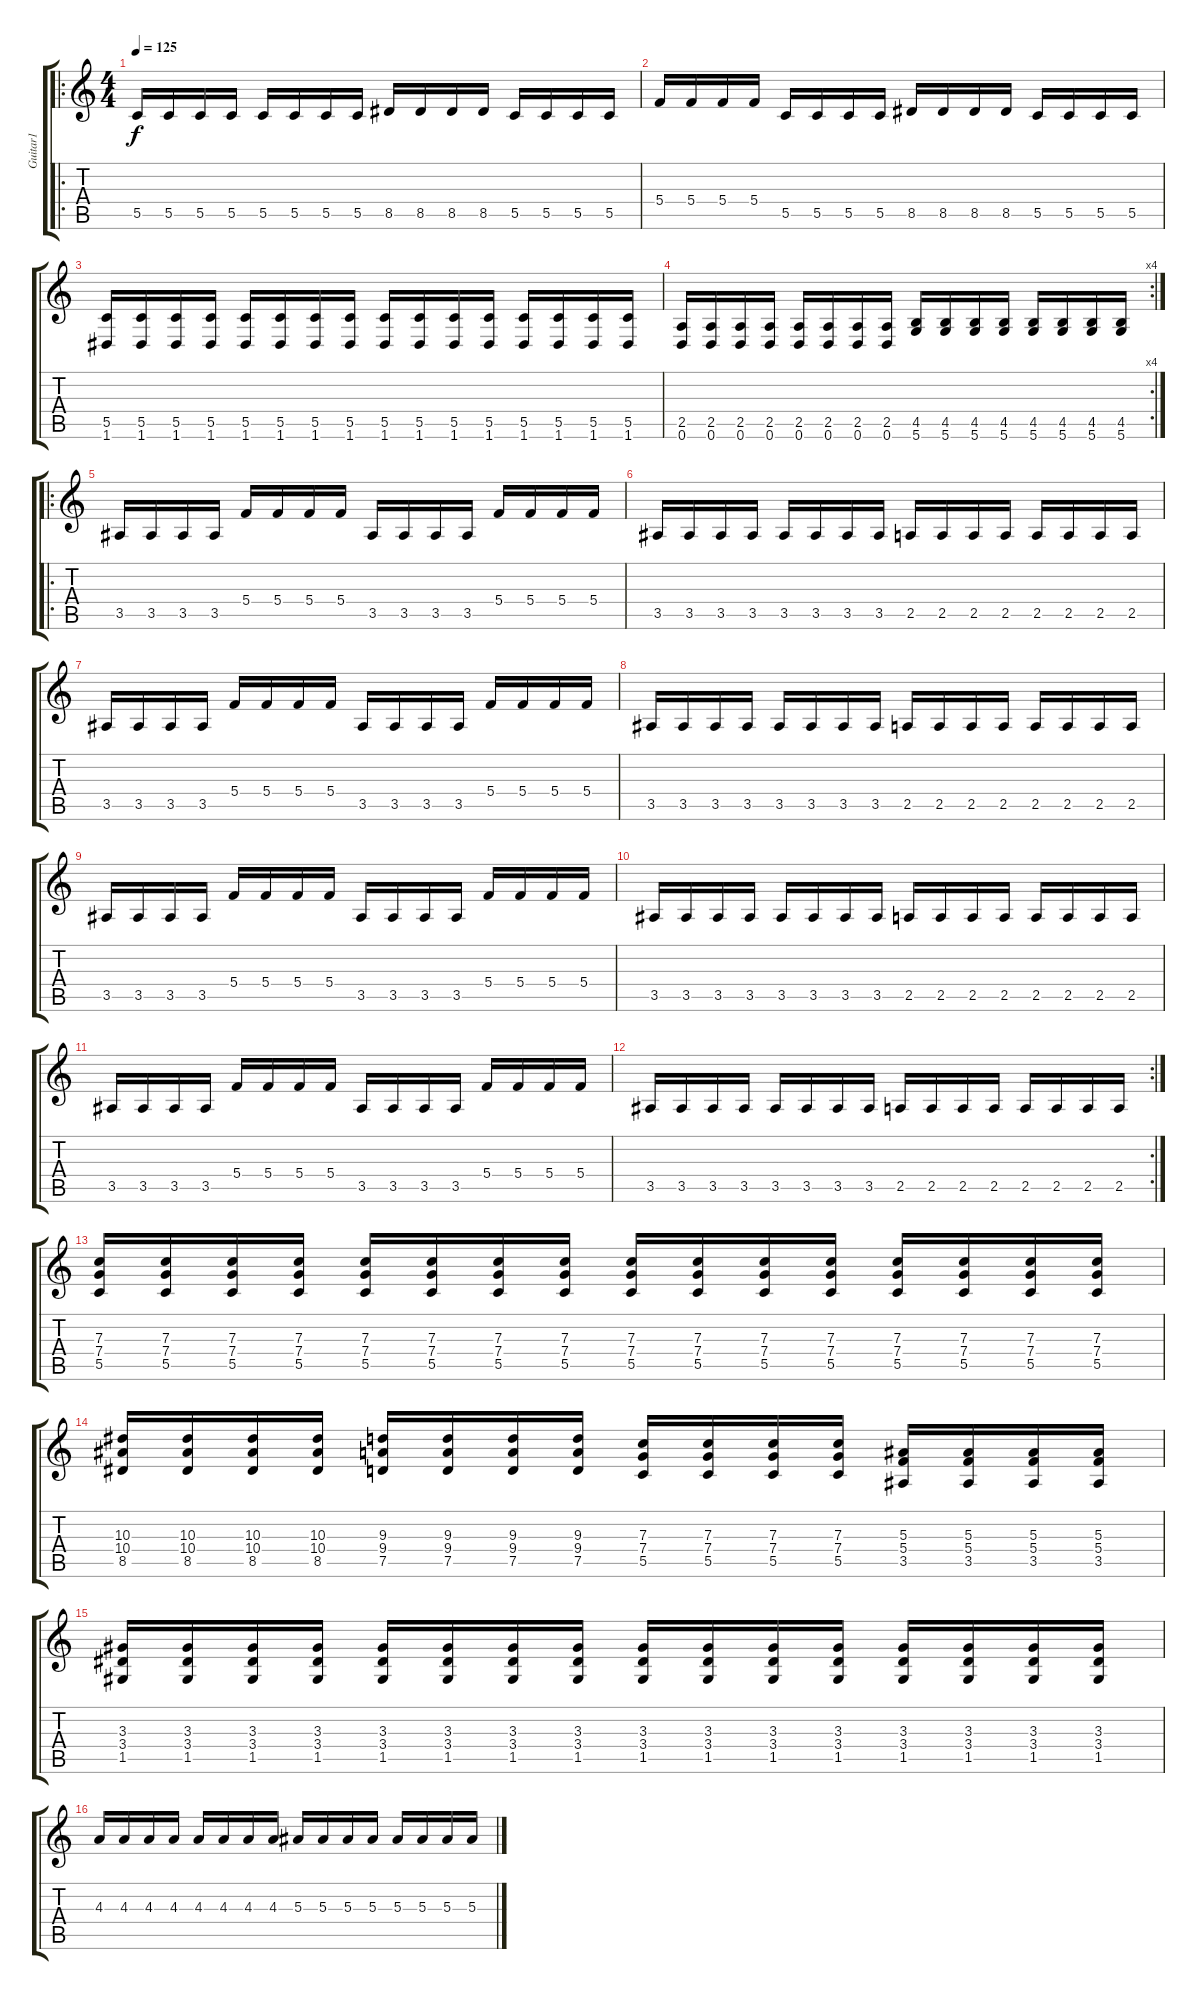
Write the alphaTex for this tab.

\track ("Guitar1" "Guitar1") {instrument distortionguitar}
\staff {score tabs}
\tuning (D4 A3 F3 C3 G2 D2) {hide}
\ro
\ts (4 4)
\tempo 125
\clef g2
\ks c
5.5.16{dy f} 5.5.16 5.5.16 5.5.16 5.5.16 5.5.16 5.5.16 5.5.16 8.5.16 8.5.16 8.5.16 8.5.16 5.5.16 5.5.16 5.5.16 5.5.16 |
5.4.16 5.4.16 5.4.16 5.4.16 5.5.16 5.5.16 5.5.16 5.5.16 8.5.16 8.5.16 8.5.16 8.5.16 5.5.16 5.5.16 5.5.16 5.5.16 |
(5.5 1.6).16 (5.5 1.6).16 (5.5 1.6).16 (5.5 1.6).16 (5.5 1.6).16 (5.5 1.6).16 (5.5 1.6).16 (5.5 1.6).16 (5.5 1.6).16 (5.5 1.6).16 (5.5 1.6).16 (5.5 1.6).16 (5.5 1.6).16 (5.5 1.6).16 (5.5 1.6).16 (5.5 1.6).16 |
\rc 4
(2.5 0.6).16 (2.5 0.6).16 (2.5 0.6).16 (2.5 0.6).16 (2.5 0.6).16 (2.5 0.6).16 (2.5 0.6).16 (2.5 0.6).16 (4.5 5.6).16 (4.5 5.6).16 (4.5 5.6).16 (4.5 5.6).16 (4.5 5.6).16 (4.5 5.6).16 (4.5 5.6).16 (4.5 5.6).16 |
\ro
3.5.16 3.5.16 3.5.16 3.5.16 5.4.16 5.4.16 5.4.16 5.4.16 3.5.16 3.5.16 3.5.16 3.5.16 5.4.16 5.4.16 5.4.16 5.4.16 |
3.5.16 3.5.16 3.5.16 3.5.16 3.5.16 3.5.16 3.5.16 3.5.16 2.5.16 2.5.16 2.5.16 2.5.16 2.5.16 2.5.16 2.5.16 2.5.16 |
3.5.16 3.5.16 3.5.16 3.5.16 5.4.16 5.4.16 5.4.16 5.4.16 3.5.16 3.5.16 3.5.16 3.5.16 5.4.16 5.4.16 5.4.16 5.4.16 |
3.5.16 3.5.16 3.5.16 3.5.16 3.5.16 3.5.16 3.5.16 3.5.16 2.5.16 2.5.16 2.5.16 2.5.16 2.5.16 2.5.16 2.5.16 2.5.16 |
3.5.16 3.5.16 3.5.16 3.5.16 5.4.16 5.4.16 5.4.16 5.4.16 3.5.16 3.5.16 3.5.16 3.5.16 5.4.16 5.4.16 5.4.16 5.4.16 |
3.5.16 3.5.16 3.5.16 3.5.16 3.5.16 3.5.16 3.5.16 3.5.16 2.5.16 2.5.16 2.5.16 2.5.16 2.5.16 2.5.16 2.5.16 2.5.16 |
3.5.16 3.5.16 3.5.16 3.5.16 5.4.16 5.4.16 5.4.16 5.4.16 3.5.16 3.5.16 3.5.16 3.5.16 5.4.16 5.4.16 5.4.16 5.4.16 |
\rc 2
3.5.16 3.5.16 3.5.16 3.5.16 3.5.16 3.5.16 3.5.16 3.5.16 2.5.16 2.5.16 2.5.16 2.5.16 2.5.16 2.5.16 2.5.16 2.5.16 |
(7.3 7.4 5.5).16 (7.3 7.4 5.5).16 (7.3 7.4 5.5).16 (7.3 7.4 5.5).16 (7.3 7.4 5.5).16 (7.3 7.4 5.5).16 (7.3 7.4 5.5).16 (7.3 7.4 5.5).16 (7.3 7.4 5.5).16 (7.3 7.4 5.5).16 (7.3 7.4 5.5).16 (7.3 7.4 5.5).16 (7.3 7.4 5.5).16 (7.3 7.4 5.5).16 (7.3 7.4 5.5).16 (7.3 7.4 5.5).16 |
(10.3 10.4 8.5).16 (10.3 10.4 8.5).16 (10.3 10.4 8.5).16 (10.3 10.4 8.5).16 (9.3 9.4 7.5).16 (9.3 9.4 7.5).16 (9.3 9.4 7.5).16 (9.3 9.4 7.5).16 (7.3 7.4 5.5).16 (7.3 7.4 5.5).16 (7.3 7.4 5.5).16 (7.3 7.4 5.5).16 (5.3 5.4 3.5).16 (5.3 5.4 3.5).16 (5.3 5.4 3.5).16 (5.3 5.4 3.5).16 |
(3.3 3.4 1.5).16 (3.3 3.4 1.5).16 (3.3 3.4 1.5).16 (3.3 3.4 1.5).16 (3.3 3.4 1.5).16 (3.3 3.4 1.5).16 (3.3 3.4 1.5).16 (3.3 3.4 1.5).16 (3.3 3.4 1.5).16 (3.3 3.4 1.5).16 (3.3 3.4 1.5).16 (3.3 3.4 1.5).16 (3.3 3.4 1.5).16 (3.3 3.4 1.5).16 (3.3 3.4 1.5).16 (3.3 3.4 1.5).16 |
4.3.16 4.3.16 4.3.16 4.3.16 4.3.16 4.3.16 4.3.16 4.3.16 5.3.16 5.3.16 5.3.16 5.3.16 5.3.16 5.3.16 5.3.16 5.3.16
